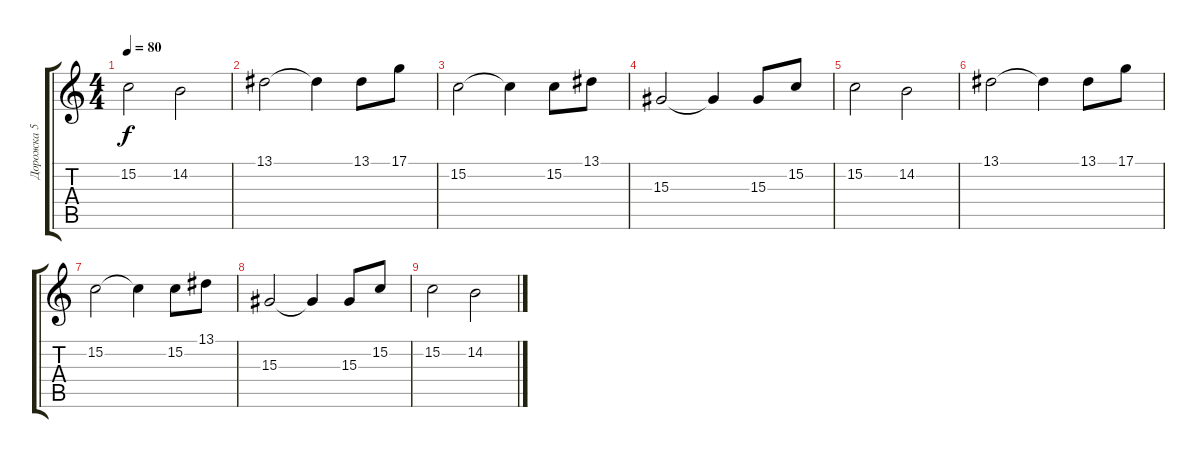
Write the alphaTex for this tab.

\track ("Дорожка 5" "Дорожка 5") {instrument lead2sawtooth}
\staff {score tabs}
\tuning (D4 A3 F3 C3 G2 C2) {hide}
\ts (4 4)
\tempo 80
\clef g2
\ks c
15.2.2{dy f} 14.2.2 |
13.1.2 13.1{t}.4 13.1.8 17.1.8 |
15.2.2 15.2{t}.4 15.2.8 13.1.8 |
15.3.2 15.3{t}.4 15.3.8 15.2.8 |
15.2.2 14.2.2 |
13.1.2 13.1{t}.4 13.1.8 17.1.8 |
15.2.2 15.2{t}.4 15.2.8 13.1.8 |
15.3.2 15.3{t}.4 15.3.8 15.2.8 |
15.2.2 14.2.2
